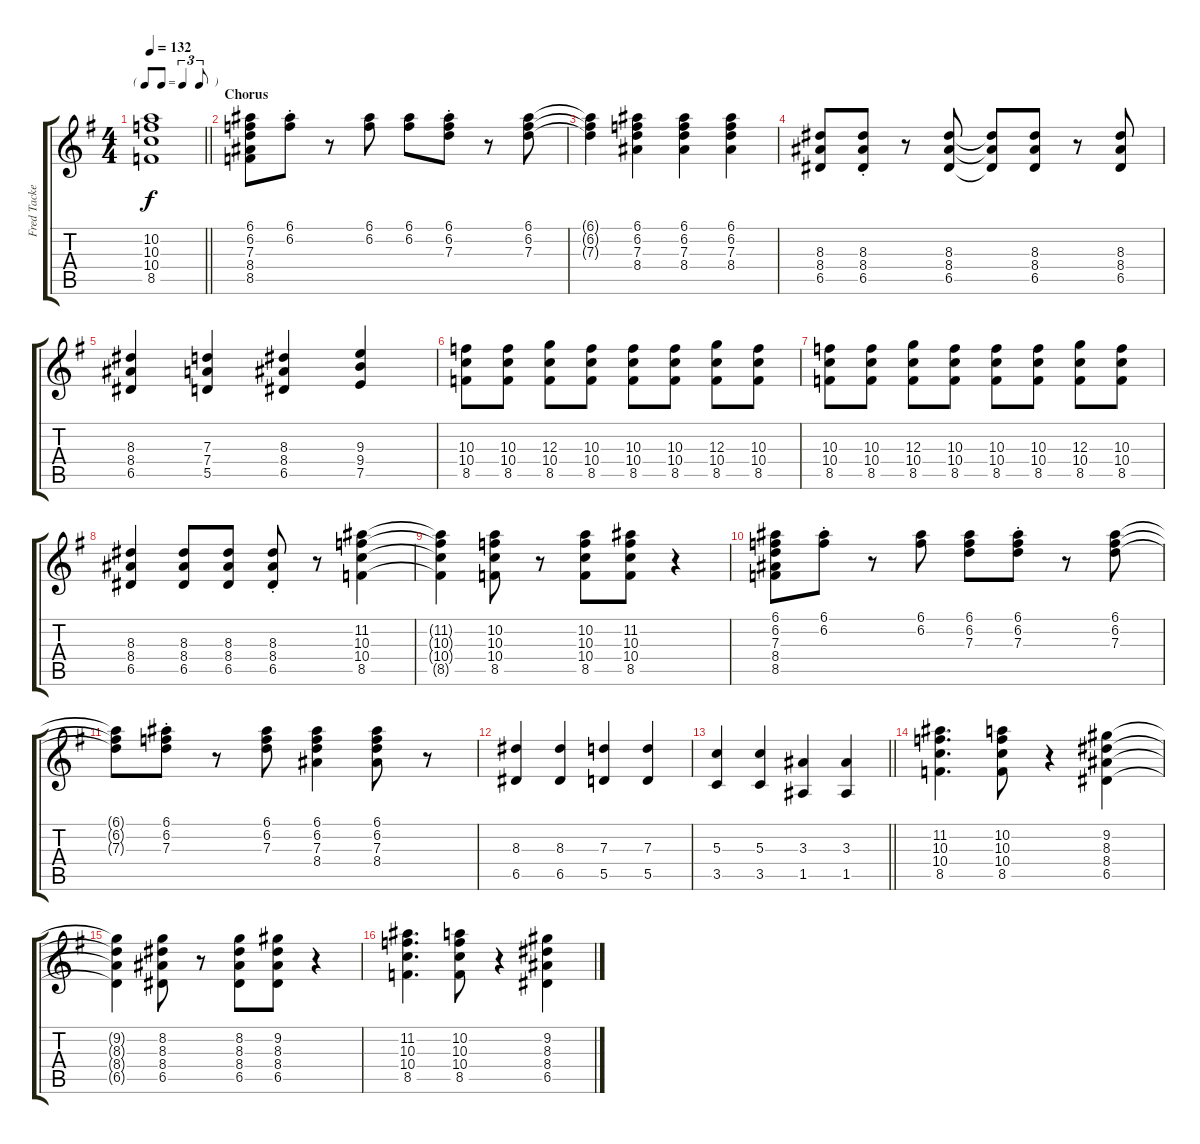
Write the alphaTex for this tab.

\track ("Fred Tackett - Electric Guitar" "Fred Tacke") {instrument electricguitarclean}
\staff {score tabs}
\tuning (E4 B3 G3 D3 A2 E2) {hide}
\ts (4 4)
\tf triplet8th
\tempo 132
\clef g2
\barLineRight lightlight
\ks g
(10.2{t} 10.3{t} 10.4{t} 8.5{t}).1{dy f} |
\section ("" "Chorus")
(6.1 6.2 7.3 8.4 8.5).8 (6.1{st} 6.2{st}).8 r.8 (6.1 6.2).8 (6.1 6.2).8 (6.1{st} 6.2{st} 7.3{st}).8 r.8 (6.1 6.2 7.3).8 |
(6.1{t} 6.2{t} 7.3{t}).4 (6.1 6.2 7.3 8.4).4 (6.1 6.2 7.3 8.4).4 (6.1 6.2 7.3 8.4).4 |
(8.3 8.4 6.5).8 (8.3{st} 8.4{st} 6.5{st}).8 r.8 (8.3 8.4 6.5).8 (8.3{t} 8.4{t} 6.5{t}).8 (8.3 8.4 6.5).8 r.8 (8.3 8.4 6.5).8 |
(8.3 8.4 6.5).4 (7.3 7.4 5.5).4 (8.3 8.4 6.5).4 (9.3 9.4 7.5).4 |
(10.3 10.4 8.5).8 (10.3 10.4 8.5).8 (12.3 10.4 8.5).8 (10.3 10.4 8.5).8 (10.3 10.4 8.5).8 (10.3 10.4 8.5).8 (12.3 10.4 8.5).8 (10.3 10.4 8.5).8 |
(10.3 10.4 8.5).8 (10.3 10.4 8.5).8 (12.3 10.4 8.5).8 (10.3 10.4 8.5).8 (10.3 10.4 8.5).8 (10.3 10.4 8.5).8 (12.3 10.4 8.5).8 (10.3 10.4 8.5).8 |
(8.3 8.4 6.5).4 (8.3 8.4 6.5).8 (8.3 8.4 6.5).8 (8.3{st} 8.4{st} 6.5{st}).8 r.8 (11.2 10.3 10.4 8.5).4 |
(11.2{t} 10.3{t} 10.4{t} 8.5{t}).4 (10.2 10.3 10.4 8.5).8 r.8 (10.2 10.3 10.4 8.5).8 (11.2 10.3 10.4 8.5).8 r.4 |
(6.1 6.2 7.3 8.4 8.5).8 (6.1{st} 6.2{st}).8 r.8 (6.1 6.2).8 (6.1 6.2 7.3).8 (6.1{st} 6.2{st} 7.3{st}).8 r.8 (6.1 6.2 7.3).8 |
(6.1{t} 6.2{t} 7.3{t}).8 (6.1{st} 6.2{st} 7.3{st}).8 r.8 (6.1 6.2 7.3).8 (6.1 6.2 7.3 8.4).4 (6.1 6.2 7.3 8.4).8 r.8 |
(8.3 6.5).4 (8.3 6.5).4 (7.3 5.5).4 (7.3 5.5).4 |
\barLineRight lightlight
(5.3 3.5).4 (5.3 3.5).4 (3.3 1.5).4 (3.3 1.5).4 |
(11.2 10.3 10.4 8.5).4{d} (10.2 10.3 10.4 8.5).8 r.4 (9.2 8.3 8.4 6.5).4 |
(9.2{t} 8.3{t} 8.4{t} 6.5{t}).4 (8.2 8.3 8.4 6.5).8 r.8 (8.2 8.3 8.4 6.5).8 (9.2 8.3 8.4 6.5).8 r.4 |
(11.2 10.3 10.4 8.5).4{d} (10.2 10.3 10.4 8.5).8 r.4 (9.2 8.3 8.4 6.5).4
